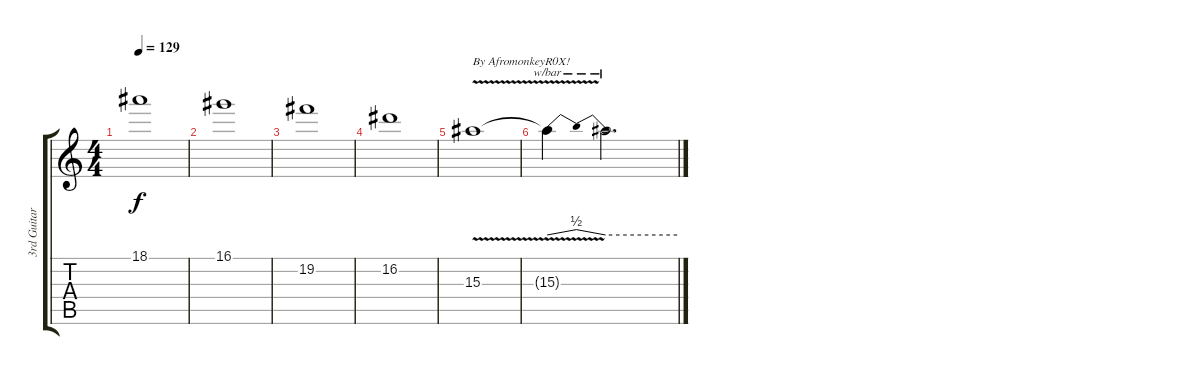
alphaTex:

\track ("3rd Guitar" "3rd Guitar") {instrument overdrivenguitar}
\staff {score tabs}
\tuning (E4 B3 G3 D3 A2 E2) {hide}
\ts (4 4)
\tempo 129
\clef g2
\ks c
18.1.1{dy f instrument overdrivenguitar} |
16.1.1 |
19.2.1 |
16.2.1 |
15.3{v}.1{txt "By AfromonkeyR0X!"} |
15.3{t}.4{tbe (dip default 0 0 14 2 51 2 60 0)} 15.3{t}.2{d tbe (hold default 0 0 60 0)}
